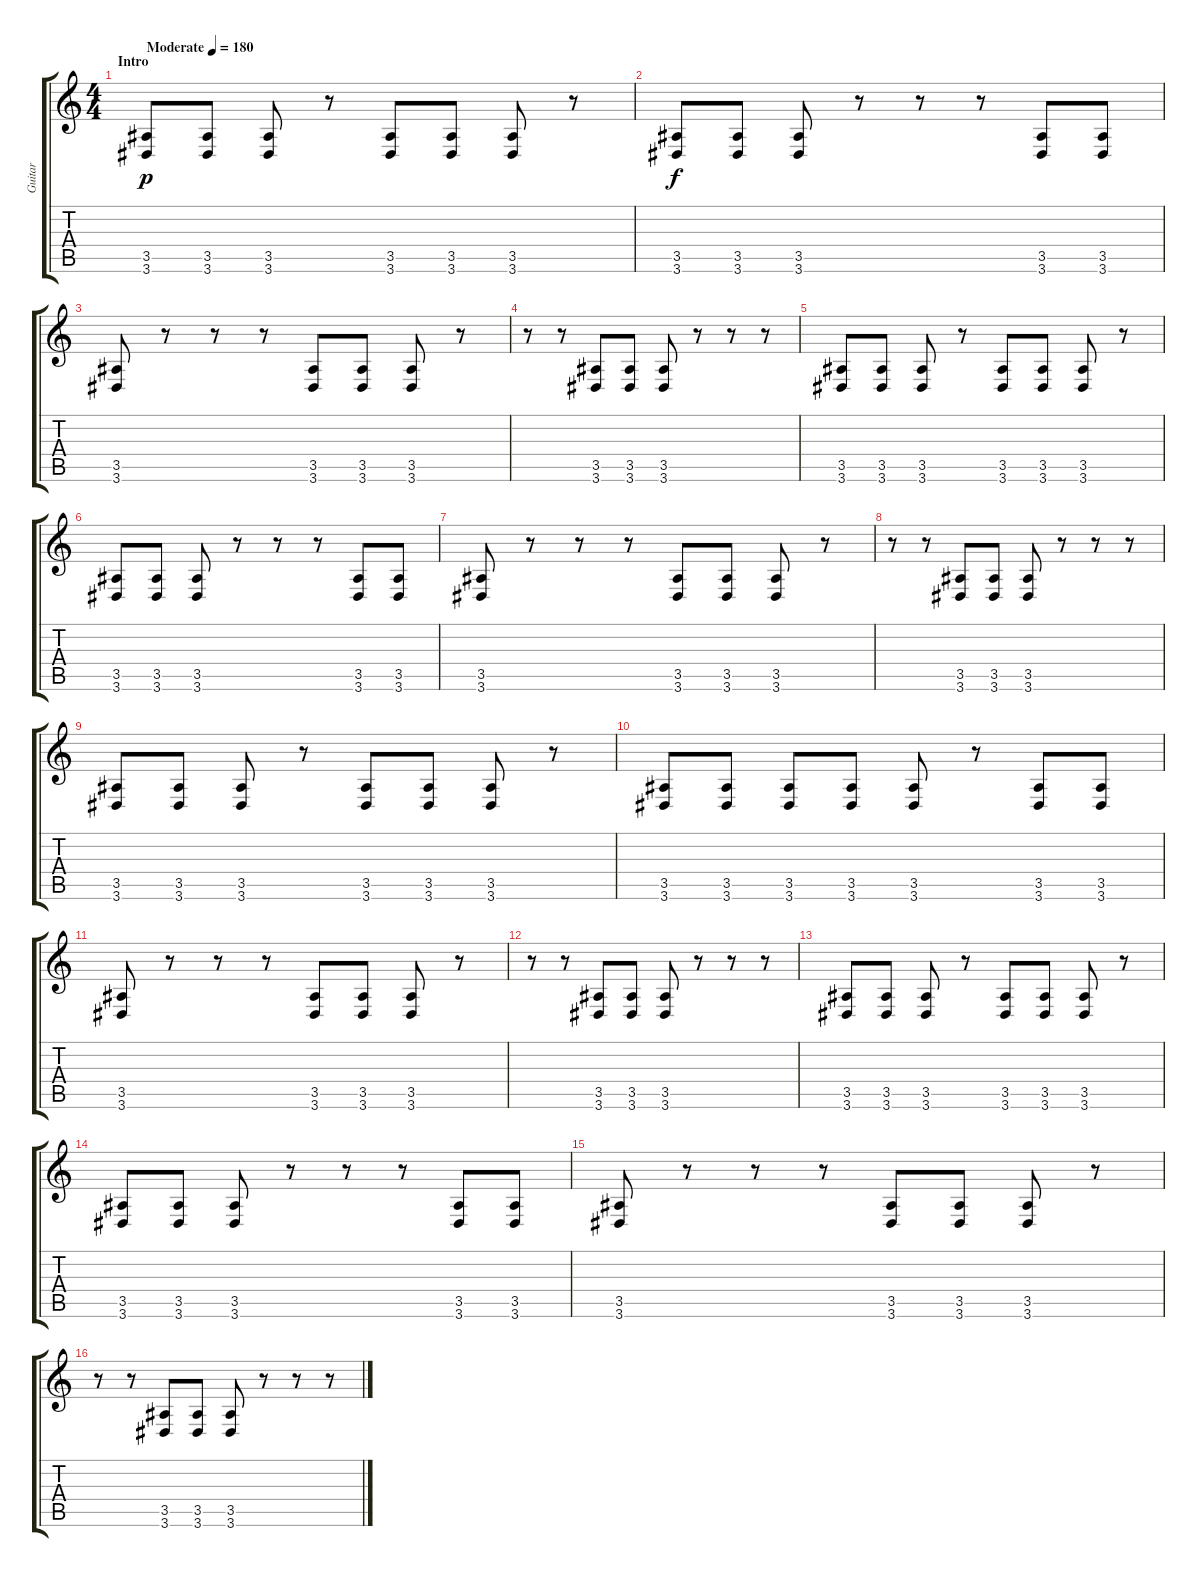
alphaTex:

\track ("Guitar" "Guitar") {instrument distortionguitar}
\staff {score tabs}
\tuning (D4 A3 F3 C3 G2 C2) {hide}
\ts (4 4)
\section ("" "Intro")
\tempo (180 "Moderate")
\clef g2
\ks c
(3.5 3.6).8{dy p instrument distortionguitar} (3.5 3.6).8 (3.5 3.6).8 r.8 (3.5 3.6).8 (3.5 3.6).8 (3.5 3.6).8 r.8 |
(3.5 3.6).8{dy f} (3.5 3.6).8 (3.5 3.6).8 r.8 r.8 r.8 (3.5 3.6).8 (3.5 3.6).8 |
(3.5 3.6).8 r.8 r.8 r.8 (3.5 3.6).8 (3.5 3.6).8 (3.5 3.6).8 r.8 |
r.8 r.8 (3.5 3.6).8 (3.5 3.6).8 (3.5 3.6).8 r.8 r.8 r.8 |
(3.5 3.6).8 (3.5 3.6).8 (3.5 3.6).8 r.8 (3.5 3.6).8 (3.5 3.6).8 (3.5 3.6).8 r.8 |
(3.5 3.6).8 (3.5 3.6).8 (3.5 3.6).8 r.8 r.8 r.8 (3.5 3.6).8 (3.5 3.6).8 |
(3.5 3.6).8 r.8 r.8 r.8 (3.5 3.6).8 (3.5 3.6).8 (3.5 3.6).8 r.8 |
r.8 r.8 (3.5 3.6).8 (3.5 3.6).8 (3.5 3.6).8 r.8 r.8 r.8 |
(3.5 3.6).8 (3.5 3.6).8 (3.5 3.6).8 r.8 (3.5 3.6).8 (3.5 3.6).8 (3.5 3.6).8 r.8 |
(3.5 3.6).8 (3.5 3.6).8 (3.5 3.6).8 (3.5 3.6).8 (3.5 3.6).8 r.8 (3.5 3.6).8 (3.5 3.6).8 |
(3.5 3.6).8 r.8 r.8 r.8 (3.5 3.6).8 (3.5 3.6).8 (3.5 3.6).8 r.8 |
r.8 r.8 (3.5 3.6).8 (3.5 3.6).8 (3.5 3.6).8 r.8 r.8 r.8 |
(3.5 3.6).8 (3.5 3.6).8 (3.5 3.6).8 r.8 (3.5 3.6).8 (3.5 3.6).8 (3.5 3.6).8 r.8 |
(3.5 3.6).8 (3.5 3.6).8 (3.5 3.6).8 r.8 r.8 r.8 (3.5 3.6).8 (3.5 3.6).8 |
(3.5 3.6).8 r.8 r.8 r.8 (3.5 3.6).8 (3.5 3.6).8 (3.5 3.6).8 r.8 |
r.8 r.8 (3.5 3.6).8 (3.5 3.6).8 (3.5 3.6).8 r.8 r.8 r.8
